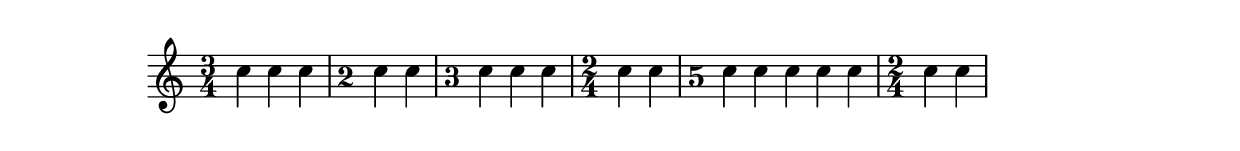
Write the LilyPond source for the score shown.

%% DO NOT EDIT this file manually; it is automatically
%% generated from LSR http://lsr.dsi.unimi.it
%% Make any changes in LSR itself, or in Documentation/snippets/new/ ,
%% and then run scripts/auxiliar/makelsr.py
%%
%% This file is in the public domain.
\version "2.17.20"

\header {
  lsrtags = "rhythms, tweaks-and-overrides"

  texidoc = "
Sometimes, a time signature should not print the whole fraction (e.g.
7/4), but only the numerator (7 in this case). This can be easily done
by using @code{\\override Staff.TimeSignature.style = #'single-digit}
to change the style permanently. By using @code{\\revert
Staff.TimeSignature.style}, this setting can be reversed. To apply
the single-digit style to only one time signature, use the
@code{\\override} command and prefix it with a @code{\\once}.

"
  doctitle = "Time signature printing only the numerator as a number (instead of the fraction)"
} % begin verbatim


\relative c'' {
  \time 3/4
  c4 c c
  % Change the style permanently
  \override Staff.TimeSignature.style = #'single-digit
  \time 2/4
  c4 c
  \time 3/4
  c4 c c
  % Revert to default style:
  \revert Staff.TimeSignature.style
  \time 2/4
  c4 c
  % single-digit style only for the next time signature
  \once \override Staff.TimeSignature.style = #'single-digit
  \time 5/4
  c4 c c c c
  \time 2/4
  c4 c
}
